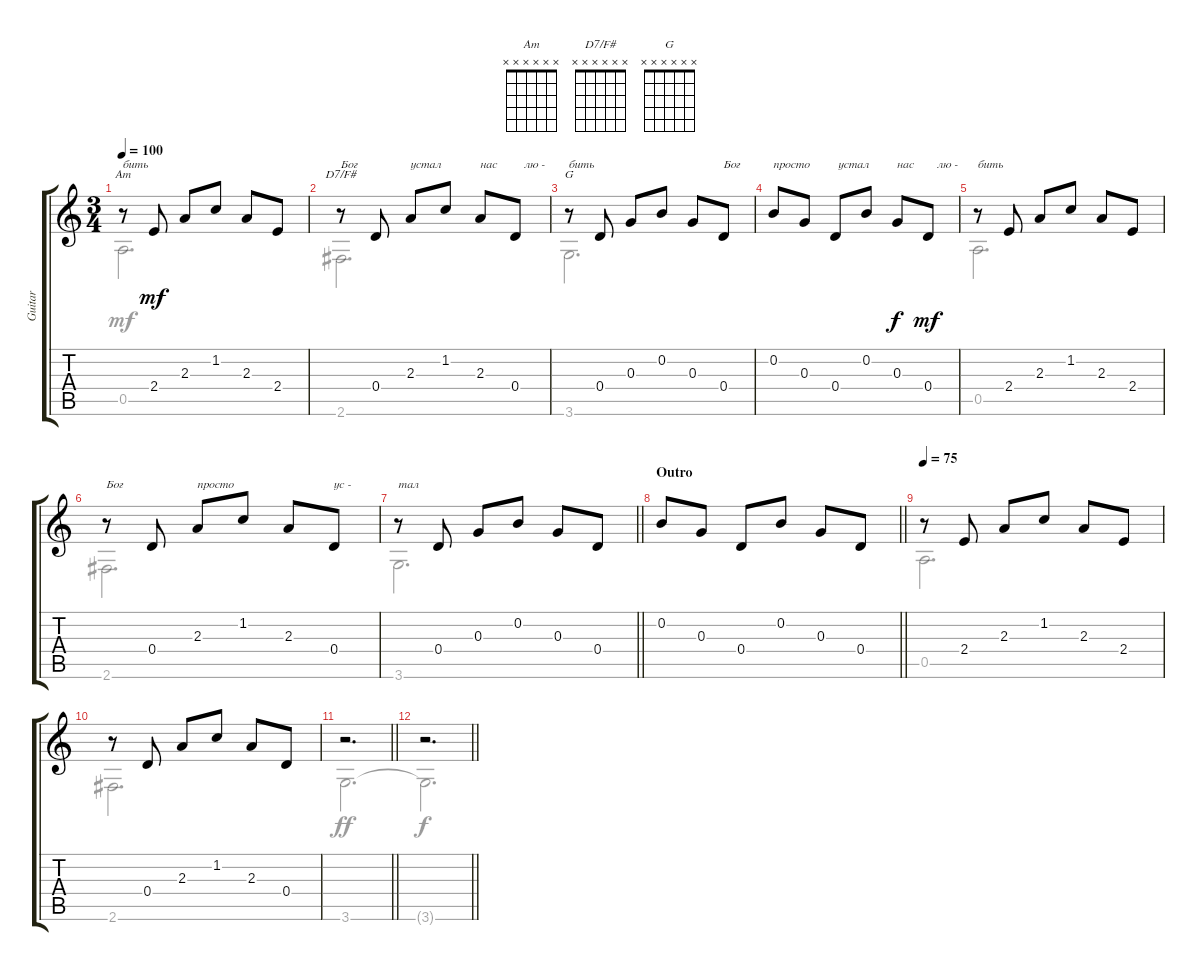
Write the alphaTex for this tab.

\track ("Guitar" "Guitar") {instrument acousticguitarsteel}
\staff {score tabs}
\tuning (E4 B3 G3 D3 A2 E2) {hide}
\chord ("Am" x x x x x x)
\chord ("D7/F#" x x x x x x)
\chord ("G" x x x x x x)
\voice
\ts (3 4)
\tempo 100
\clef g2
\ks c
r.8{ch "Am" txt "бить" dy mf} 2.4.8 2.3.8 1.2.8 2.3.8 2.4.8 |
r.8{ch "D7/F#" txt "Бог "} 0.4.8 2.3.8{txt "устал"} 1.2.8 2.3.8{txt "нас"} 0.4.8{txt "   лю -"} |
r.8{ch "G" txt "бить"} 0.4.8 0.3.8 0.2.8 0.3.8 0.4.8{txt "Бог"} |
0.2.8{txt "просто"} 0.3.8 0.4.8{txt " устал"} 0.2.8 0.3.8{txt "нас" dy f} 0.4.8{txt "   лю -" dy mf} |
r.8{txt "бить"} 2.4.8 2.3.8 1.2.8 2.3.8 2.4.8 |
r.8{txt "Бог"} 0.4.8 2.3.8{txt "просто"} 1.2.8 2.3.8 0.4.8{txt "ус -"} |
\barLineRight lightlight
r.8{txt "тал"} 0.4.8 0.3.8 0.2.8 0.3.8 0.4.8 |
\section ("" "Outro")
\barLineRight lightlight
0.2.8 0.3.8 0.4.8 0.2.8 0.3.8 0.4.8 |
\tempo 75
r.8 2.4.8 2.3.8 1.2.8 2.3.8 2.4.8 |
r.8 0.4.8 2.3.8 1.2.8 2.3.8 0.4.8 |
\barLineRight lightlight
r.2{d} |
\barLineRight lightlight
r.2{d}
\voice
\clef g2
\ottava regular
\simile none
\ks c
0.5.2{d dy mf} |
2.6.2{d} |
3.6.2{d} |
|
0.5.2{d} |
2.6.2{d} |
\barLineRight lightlight
3.6.2{d} |
\barLineRight lightlight
|
0.5.2{d} |
2.6.2{d} |
\barLineRight lightlight
3.6.2{d dy ff} |
\barLineRight lightlight
3.6{t}.2{d dy f}
